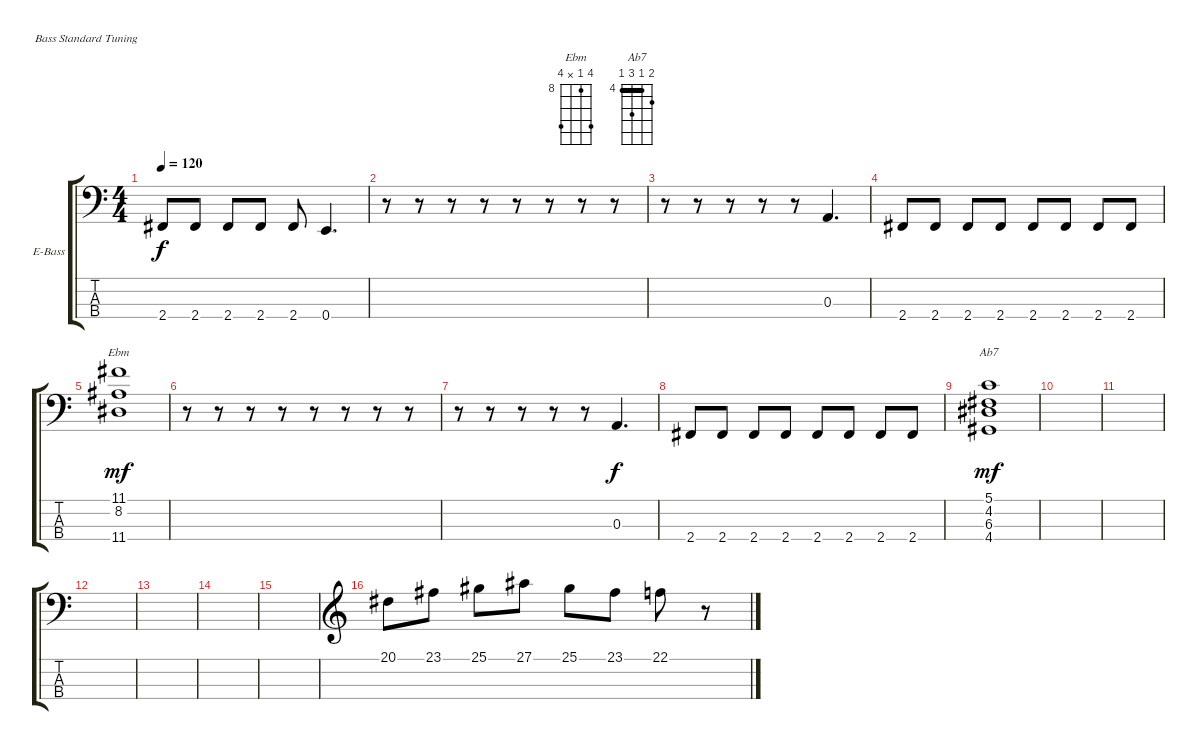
\defaultSystemsLayout 4
\bracketExtendMode groupsimilarinstruments
\firstSystemTrackNameOrientation horizontal
\otherSystemsTrackNameOrientation horizontal
\track ("Electric Bass" "E-Bass") {instrument electricbassfinger}
\staff {score tabs}
\tuning (G2 D2 A1 E1)
\chord ("Ebm" 11 8 x 11) {firstfret 8}
\chord ("Ab7" 5 4 6 4) {firstfret 4 barre 4}
\ts (4 4)
\tempo 120
\clef f4
\scale
0.333333
\ks c
2.4.8{dy f} 2.4.8 2.4.8 2.4.8 2.4.8 0.4.4{d} |
\scale
0.333333 r.8 r.8 r.8 r.8 r.8 r.8 r.8 r.8 |
\scale
0.333333 r.8 r.8 r.8 r.8 r.8 0.3.4{d} |
\scale
0.333333 2.4.8 2.4.8 2.4.8 2.4.8 2.4.8 2.4.8 2.4.8 2.4.8 |
\scale
0.333333 (11.4 8.2 11.1).1{ch "Ebm" dy mf} |
\scale
0.333333 r.8 r.8 r.8 r.8 r.8 r.8 r.8 r.8 |
\scale
0.333333 r.8 r.8 r.8 r.8 r.8 0.3.4{d dy f} |
\scale
0.333333 2.4.8 2.4.8 2.4.8 2.4.8 2.4.8 2.4.8 2.4.8 2.4.8 |
\scale
0.333333 (4.4 6.3 4.2 5.1).1{ch "Ab7" dy mf} |
\scale
0.333333 |
\scale
0.333333 |
\scale
0.333333 |
\scale
0.333333 |
\scale
0.333333 |
\scale
0.333333 |
\clef g2
\scale
0.333333 20.1.8 23.1.8 25.1.8 27.1.8 25.1.8 23.1.8 22.1.8 r.8
